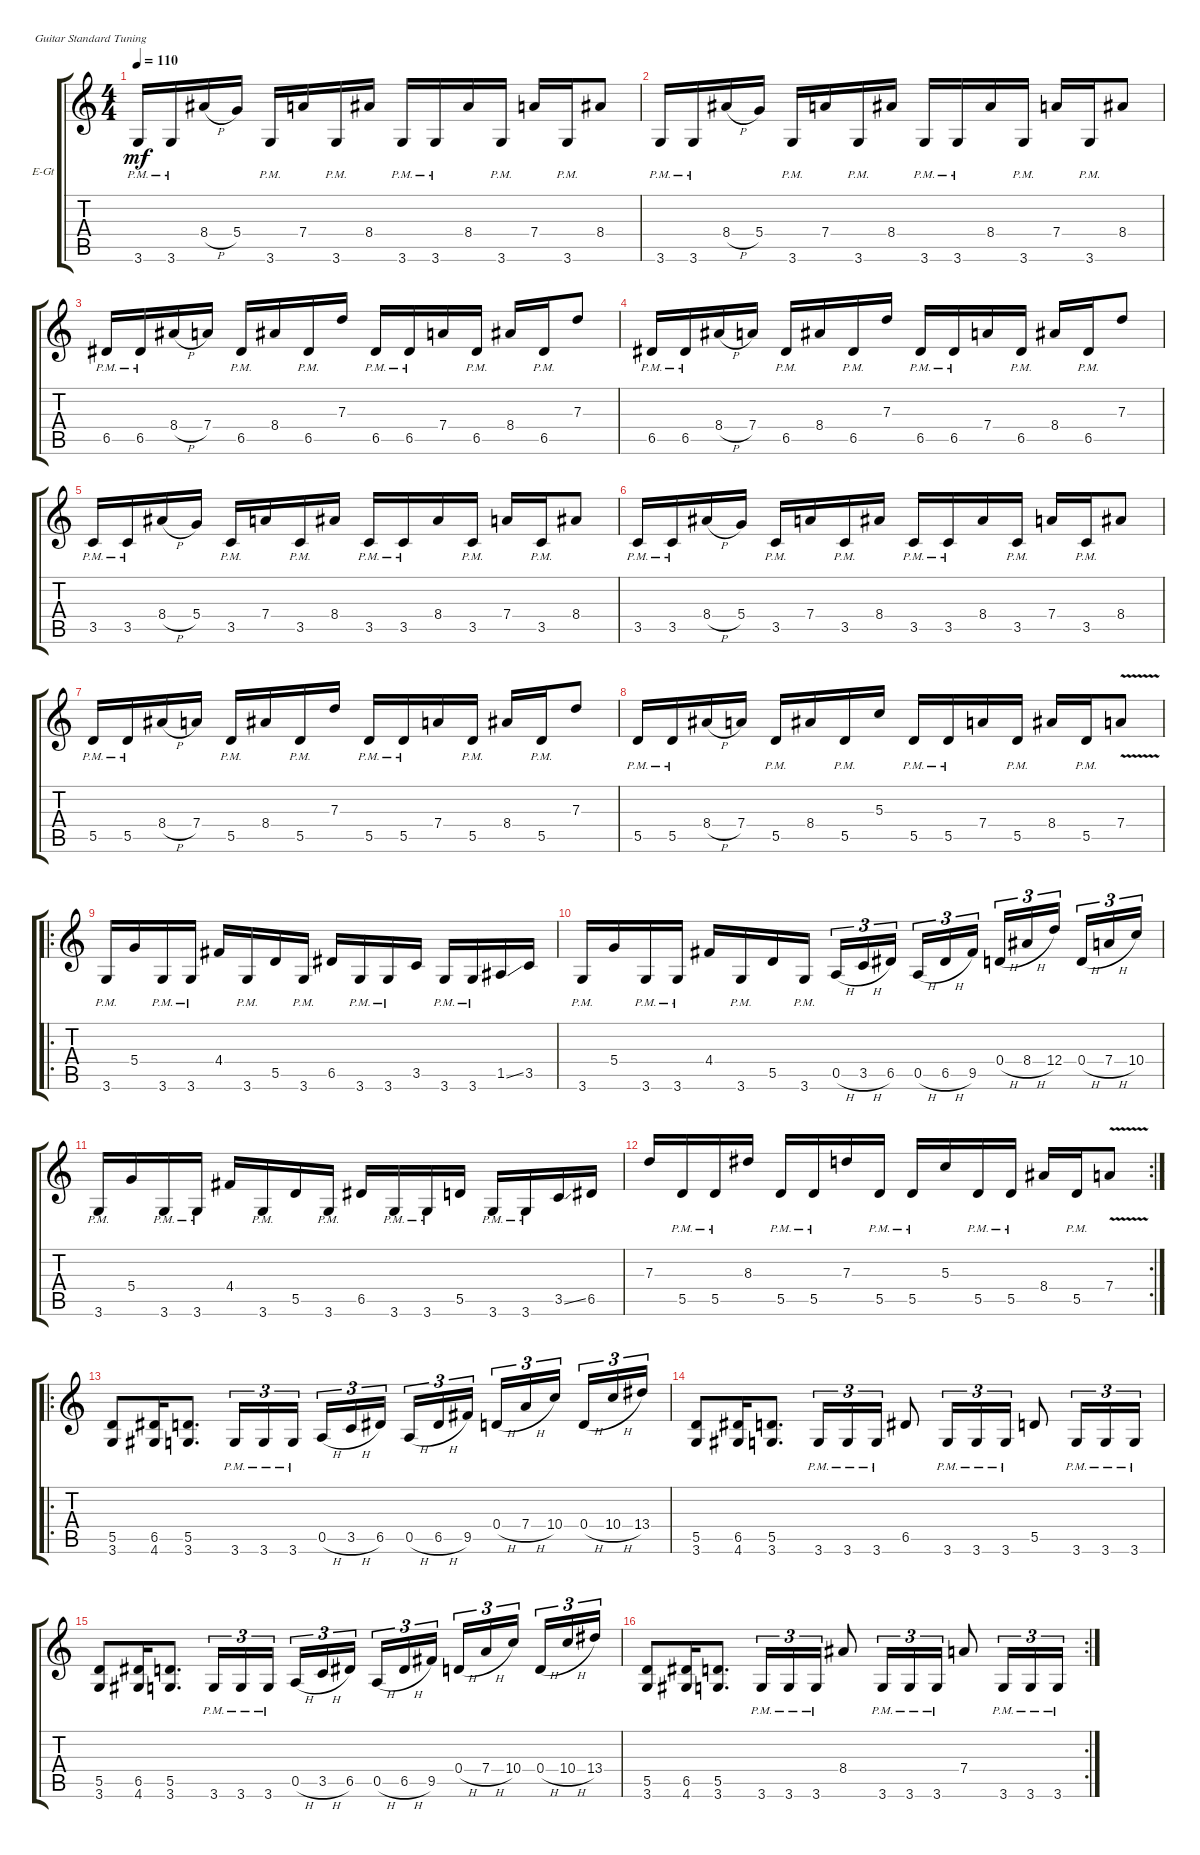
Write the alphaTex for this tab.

\defaultSystemsLayout 4
\bracketExtendMode groupsimilarinstruments
\firstSystemTrackNameOrientation horizontal
\otherSystemsTrackNameOrientation horizontal
\track ("Electric Guitar" "E-Gt") {instrument distortionguitar}
\staff {score tabs}
\tuning (E4 B3 G3 D3 A2 E2)
\ts (4 4)
\tempo 110
\clef g2
\ks c
3.6{pm}.16{dy mf instrument distortionguitar} 3.6{pm}.16 8.4{h}.16 5.4.16 3.6{pm}.16 7.4.16 3.6{pm}.16 8.4.16 3.6{pm}.16 3.6{pm}.16 8.4.16 3.6{pm}.16 7.4.16 3.6{pm}.16 8.4.8 |
3.6{pm}.16 3.6{pm}.16 8.4{h}.16 5.4.16 3.6{pm}.16 7.4.16 3.6{pm}.16 8.4.16 3.6{pm}.16 3.6{pm}.16 8.4.16 3.6{pm}.16 7.4.16 3.6{pm}.16 8.4.8 |
6.5{pm}.16 6.5{pm}.16 8.4{h}.16 7.4.16 6.5{pm}.16 8.4.16 6.5{pm}.16 7.3.16 6.5{pm}.16 6.5{pm}.16 7.4.16 6.5{pm}.16 8.4.16 6.5{pm}.16 7.3.8 |
6.5{pm}.16 6.5{pm}.16 8.4{h}.16 7.4.16 6.5{pm}.16 8.4.16 6.5{pm}.16 7.3.16 6.5{pm}.16 6.5{pm}.16 7.4.16 6.5{pm}.16 8.4.16 6.5{pm}.16 7.3.8 |
3.5{pm}.16 3.5{pm}.16 8.4{h}.16 5.4.16 3.5{pm}.16 7.4.16 3.5{pm}.16 8.4.16 3.5{pm}.16 3.5{pm}.16 8.4.16 3.5{pm}.16 7.4.16 3.5{pm}.16 8.4.8 |
3.5{pm}.16 3.5{pm}.16 8.4{h}.16 5.4.16 3.5{pm}.16 7.4.16 3.5{pm}.16 8.4.16 3.5{pm}.16 3.5{pm}.16 8.4.16 3.5{pm}.16 7.4.16 3.5{pm}.16 8.4.8 |
5.5{pm}.16 5.5{pm}.16 8.4{h}.16 7.4.16 5.5{pm}.16 8.4.16 5.5{pm}.16 7.3.16 5.5{pm}.16 5.5{pm}.16 7.4.16 5.5{pm}.16 8.4.16 5.5{pm}.16 7.3.8 |
5.5{pm}.16 5.5{pm}.16 8.4{h}.16 7.4.16 5.5{pm}.16 8.4.16 5.5{pm}.16 5.3.16 5.5{pm}.16 5.5{pm}.16 7.4.16 5.5{pm}.16 8.4.16 5.5{pm}.16 7.4{v}.8 |
\ro
3.6{pm}.16 5.4.16 3.6{pm}.16 3.6{pm}.16 4.4.16 3.6{pm}.16 5.5.16 3.6{pm}.16 6.5.16 3.6{pm}.16 3.6{pm}.16 3.5.16 3.6{pm}.16 3.6{pm}.16 1.5{ss}.16 3.5.16 |
3.6{pm}.16 5.4.16 3.6{pm}.16 3.6{pm}.16 4.4.16 3.6{pm}.16 5.5.16 3.6{pm}.16 0.5{h}.16{tu (3 2)} 3.5{h}.16{tu (3 2)} 6.5.16{tu (3 2)} 0.5{h}.16{tu (3 2)} 6.5{h}.16{tu (3 2)} 9.5.16{tu (3 2)} 0.4{h}.16{tu (3 2)} 8.4{h}.16{tu (3 2)} 12.4.16{tu (3 2)} 0.4{h}.16{tu (3 2)} 7.4{h}.16{tu (3 2)} 10.4.16{tu (3 2)} |
3.6{pm}.16 5.4.16 3.6{pm}.16 3.6{pm}.16 4.4.16 3.6{pm}.16 5.5.16 3.6{pm}.16 6.5.16 3.6{pm}.16 3.6{pm}.16 5.5.16 3.6{pm}.16 3.6{pm}.16 3.5{ss}.16 6.5.16 |
\rc 2
7.3.16 5.5{pm}.16 5.5{pm}.16 8.3.16 5.5{pm}.16 5.5{pm}.16 7.3.16 5.5{pm}.16 5.5{pm}.16 5.3.16 5.5{pm}.16 5.5{pm}.16 8.4.16 5.5{pm}.16 7.4{v}.8 |
\ro
(3.6 5.5).8 (4.6 6.5).16 (3.6 5.5).8{d} 3.6{pm}.16{tu (3 2)} 3.6{pm}.16{tu (3 2)} 3.6{pm}.16{tu (3 2)} 0.5{h}.16{tu (3 2)} 3.5{h}.16{tu (3 2)} 6.5.16{tu (3 2)} 0.5{h}.16{tu (3 2)} 6.5{h}.16{tu (3 2)} 9.5.16{tu (3 2)} 0.4{h}.16{tu (3 2)} 7.4{h}.16{tu (3 2)} 10.4.16{tu (3 2)} 0.4{h}.16{tu (3 2)} 10.4{h}.16{tu (3 2)} 13.4.16{tu (3 2)} |
(3.6 5.5).8 (4.6 6.5).16 (3.6 5.5).8{d} 3.6{pm}.16{tu (3 2)} 3.6{pm}.16{tu (3 2)} 3.6{pm}.16{tu (3 2)} 6.5.8 3.6{pm}.16{tu (3 2)} 3.6{pm}.16{tu (3 2)} 3.6{pm}.16{tu (3 2)} 5.5.8 3.6{pm}.16{tu (3 2)} 3.6{pm}.16{tu (3 2)} 3.6{pm}.16{tu (3 2)} |
(3.6 5.5).8 (4.6 6.5).16 (3.6 5.5).8{d} 3.6{pm}.16{tu (3 2)} 3.6{pm}.16{tu (3 2)} 3.6{pm}.16{tu (3 2)} 0.5{h}.16{tu (3 2)} 3.5{h}.16{tu (3 2)} 6.5.16{tu (3 2)} 0.5{h}.16{tu (3 2)} 6.5{h}.16{tu (3 2)} 9.5.16{tu (3 2)} 0.4{h}.16{tu (3 2)} 7.4{h}.16{tu (3 2)} 10.4.16{tu (3 2)} 0.4{h}.16{tu (3 2)} 10.4{h}.16{tu (3 2)} 13.4.16{tu (3 2)} |
\rc 2
(3.6 5.5).8 (4.6 6.5).16 (3.6 5.5).8{d} 3.6{pm}.16{tu (3 2)} 3.6{pm}.16{tu (3 2)} 3.6{pm}.16{tu (3 2)} 8.4.8 3.6{pm}.16{tu (3 2)} 3.6{pm}.16{tu (3 2)} 3.6{pm}.16{tu (3 2)} 7.4.8 3.6{pm}.16{tu (3 2)} 3.6{pm}.16{tu (3 2)} 3.6{pm}.16{tu (3 2)}
